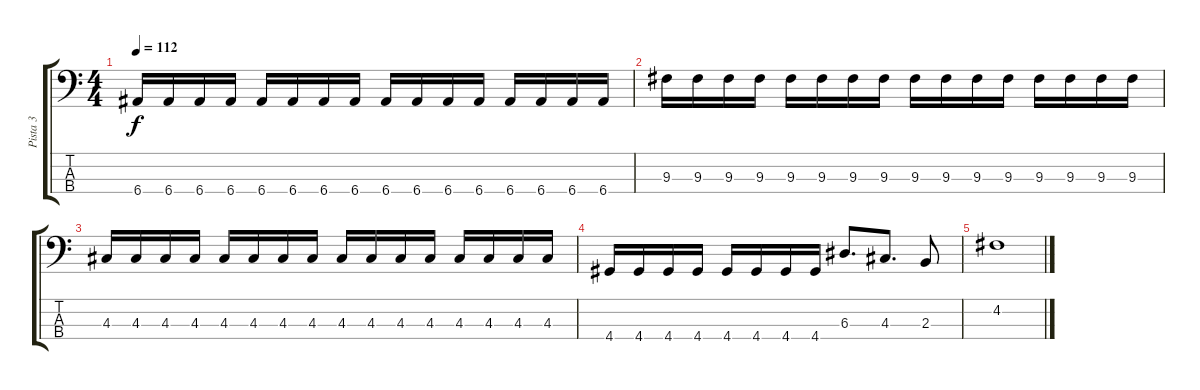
\track ("Pista 3" "Pista 3") {instrument electricbassfinger}
\staff {score tabs}
\tuning (G2 D2 A1 E1) {hide}
\ts (4 4)
\tempo 112
\clef f4
\ks c
6.4.16{dy f} 6.4.16 6.4.16 6.4.16 6.4.16 6.4.16 6.4.16 6.4.16 6.4.16 6.4.16 6.4.16 6.4.16 6.4.16 6.4.16 6.4.16 6.4.16 |
9.3.16 9.3.16 9.3.16 9.3.16 9.3.16 9.3.16 9.3.16 9.3.16 9.3.16 9.3.16 9.3.16 9.3.16 9.3.16 9.3.16 9.3.16 9.3.16 |
4.3.16 4.3.16 4.3.16 4.3.16 4.3.16 4.3.16 4.3.16 4.3.16 4.3.16 4.3.16 4.3.16 4.3.16 4.3.16 4.3.16 4.3.16 4.3.16 |
4.4.16 4.4.16 4.4.16 4.4.16 4.4.16 4.4.16 4.4.16 4.4.16 6.3.8{d} 4.3.8{d} 2.3.8 |
4.2.1
